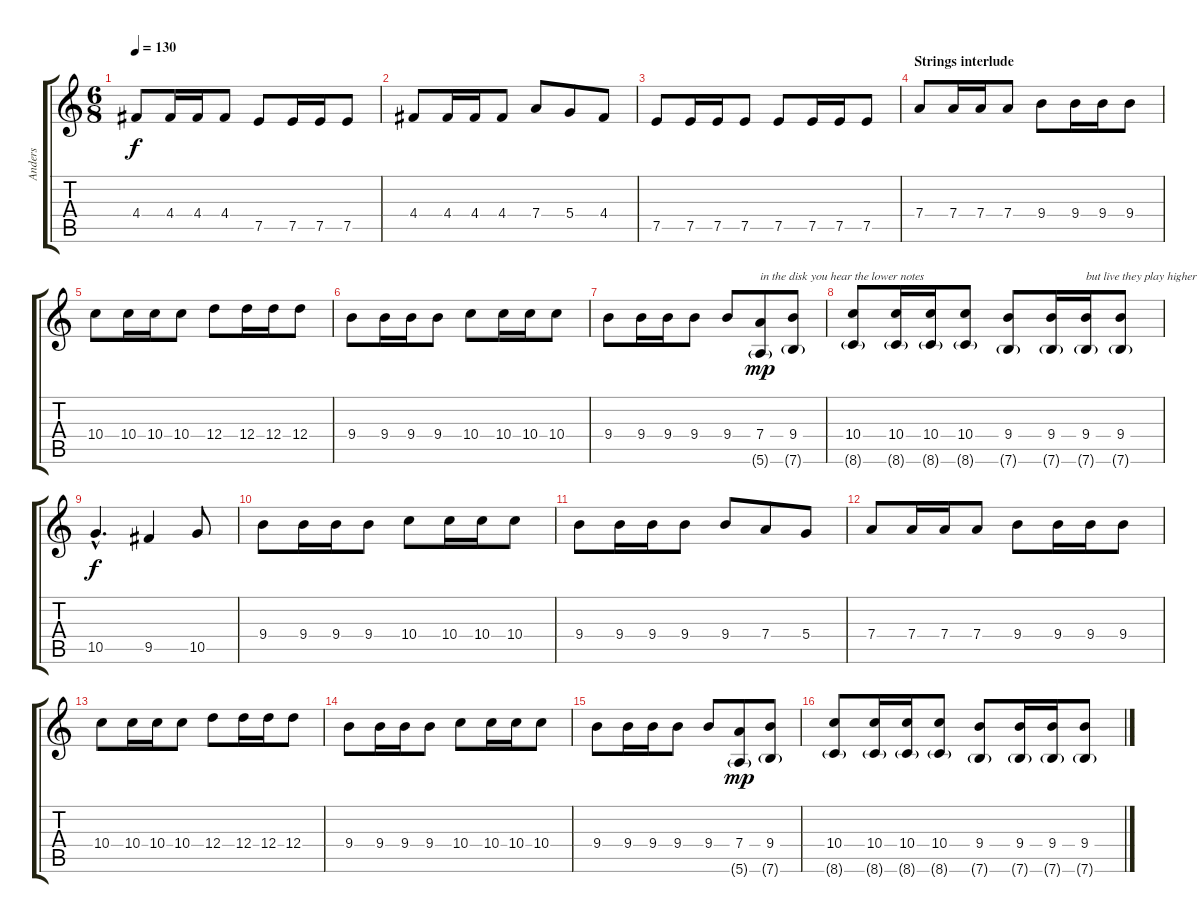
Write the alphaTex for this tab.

\track ("Anders" "Anders") {instrument distortionguitar}
\staff {score tabs}
\tuning (E4 B3 G3 D3 A2 E2) {hide}
\ts (6 8)
\tempo 130
\clef g2
\ks c
4.4.8{dy f} 4.4.16 4.4.16 4.4.8 7.5.8 7.5.16 7.5.16 7.5.8 |
4.4.8 4.4.16 4.4.16 4.4.8 7.4.8 5.4.8 4.4.8 |
7.5.8 7.5.16 7.5.16 7.5.8 7.5.8 7.5.16 7.5.16 7.5.8 |
\section ("" "Strings interlude")
7.4.8 7.4.16 7.4.16 7.4.8 9.4.8 9.4.16 9.4.16 9.4.8 |
10.4.8 10.4.16 10.4.16 10.4.8 12.4.8 12.4.16 12.4.16 12.4.8 |
9.4.8 9.4.16 9.4.16 9.4.8 10.4.8 10.4.16 10.4.16 10.4.8 |
9.4.8 9.4.16 9.4.16 9.4.8 9.4.8 (7.4 5.6{g}).8{txt "in the disk you hear the lower notes " dy mp} (9.4 7.6{g}).8 |
(10.4 8.6{g}).8 (10.4 8.6{g}).16 (10.4 8.6{g}).16 (10.4 8.6{g}).8 (9.4 7.6{g}).8 (9.4 7.6{g}).16 (9.4 7.6{g}).16{txt "but live they play higher"} (9.4 7.6{g}).8 |
10.5{hac}.4{d dy f} 9.5.4 10.5.8 |
9.4.8 9.4.16 9.4.16 9.4.8 10.4.8 10.4.16 10.4.16 10.4.8 |
9.4.8 9.4.16 9.4.16 9.4.8 9.4.8 7.4.8 5.4.8 |
7.4.8 7.4.16 7.4.16 7.4.8 9.4.8 9.4.16 9.4.16 9.4.8 |
10.4.8 10.4.16 10.4.16 10.4.8 12.4.8 12.4.16 12.4.16 12.4.8 |
9.4.8 9.4.16 9.4.16 9.4.8 10.4.8 10.4.16 10.4.16 10.4.8 |
9.4.8 9.4.16 9.4.16 9.4.8 9.4.8 (7.4 5.6{g}).8{dy mp} (9.4 7.6{g}).8 |
(10.4 8.6{g}).8 (10.4 8.6{g}).16 (10.4 8.6{g}).16 (10.4 8.6{g}).8 (9.4 7.6{g}).8 (9.4 7.6{g}).16 (9.4 7.6{g}).16 (9.4 7.6{g}).8
